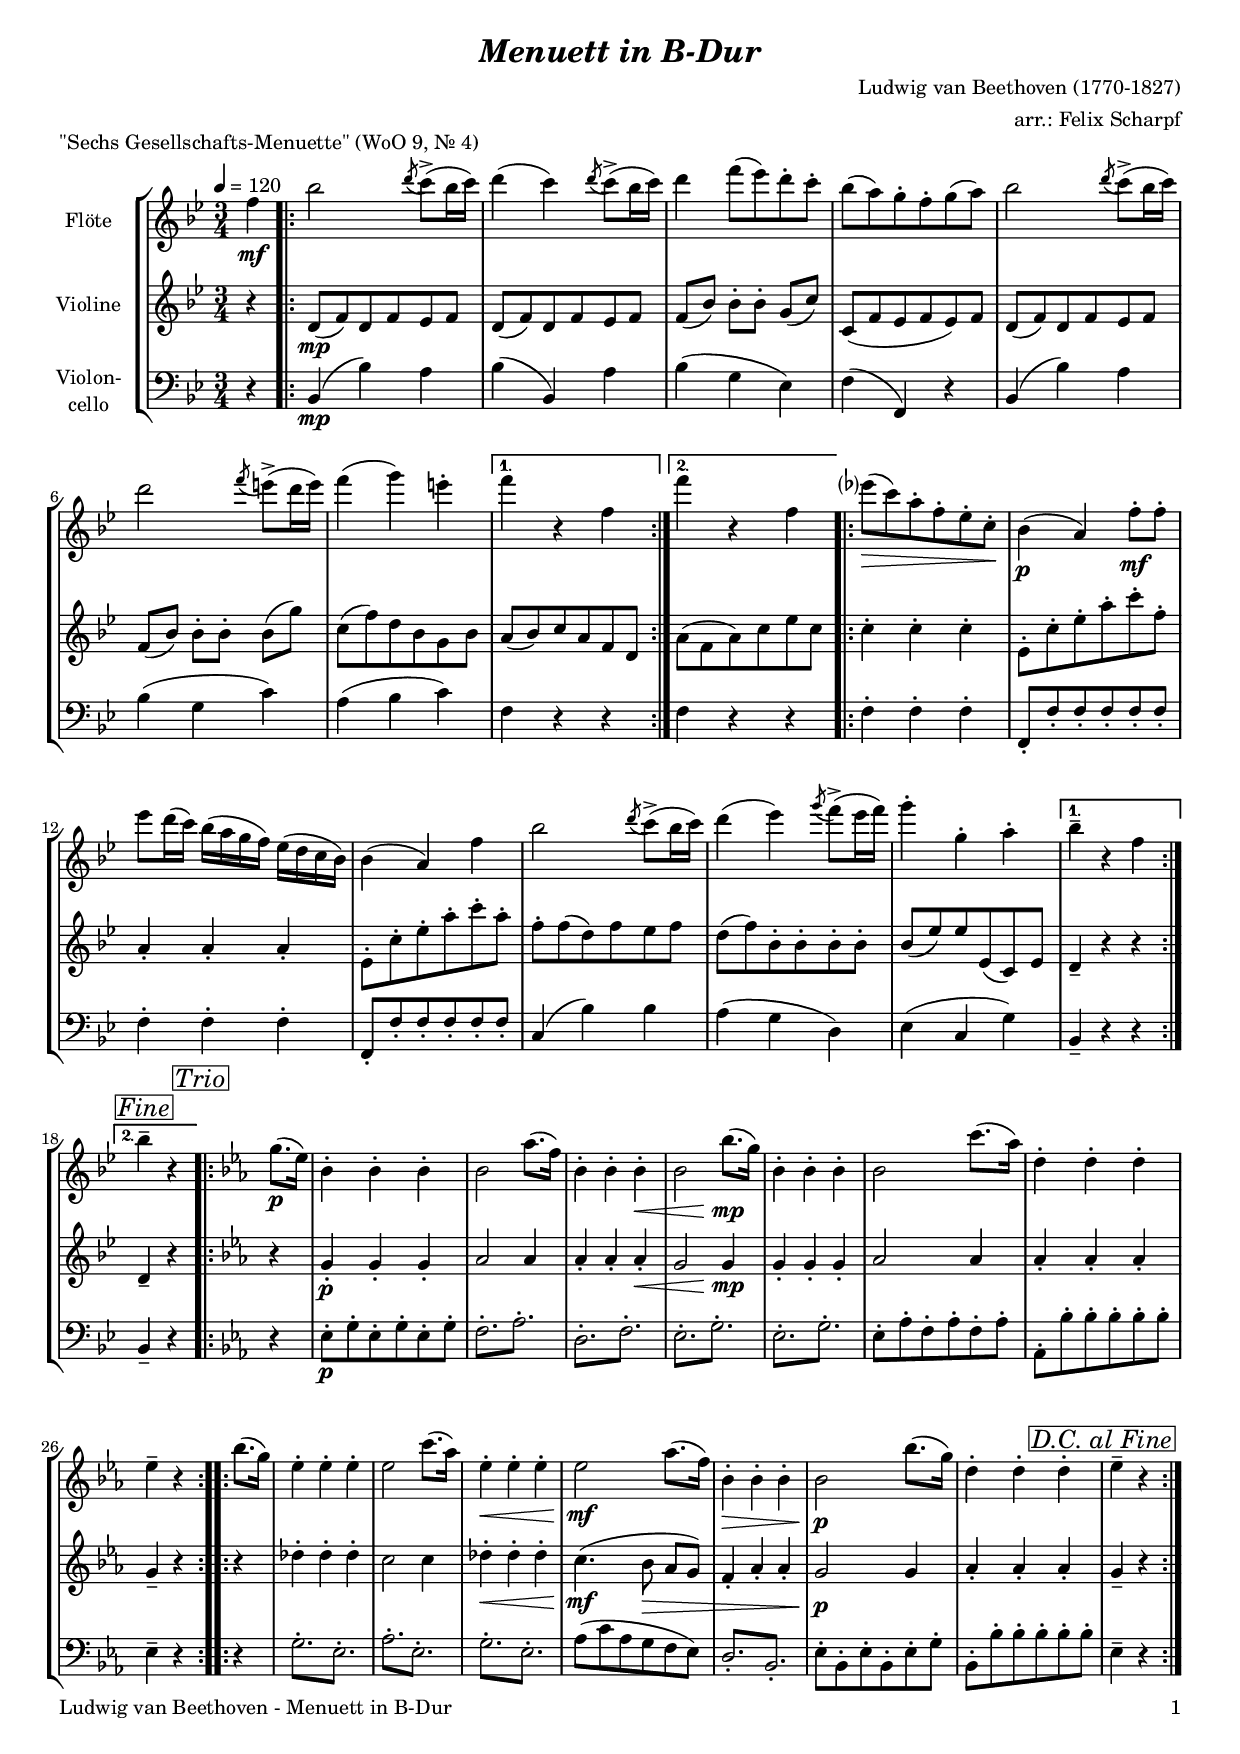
\version "2.24.4"
\include "deutsch.ly"

#(set-global-staff-size 17.5)

\header {
  title     = \markup \bold \italic "Menuett in B-Dur"
  composer  = "Ludwig van Beethoven (1770-1827)"
  arranger  = "arr.: Felix Scharpf"
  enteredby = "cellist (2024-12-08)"
  piece     = "\"Sechs Gesellschafts-Menuette\" (WoO 9, Nr. 4)"
}

voiceconsts = {
  \key b \major
  \time 3/4
  \clef "treble"
%  \numericTimeSignature
  \compressEmptyMeasures
  % Set default beaming for all staves
%  \set Timing.beamExceptions = #'()
%  \set Timing.baseMoment     = #(ly:make-moment 1 4)
%  \set Timing.beatStructure  = #'(1 1 1)
  \tempo 4=120
}

mifl = "flute"
mist = "string ensemble 1"
mivl = "violin"
miba = "cello"
mipz = "pizzicato strings"

dcaf = \mark \markup \box \italic "D.C. al Fine"
fine = \mark \markup \box \italic "Fine"
trio = { \key c \minor \mark \markup \box \italic "Trio" }

va = \relative c'' {
  \voiceconsts

  \partial 4 f4\mf
  \repeat volta 2 {
    b2 \acciaccatura d8 c(-> b16 c)
    d4( c) \acciaccatura d8 c(-> b16 c)
    d4 f8( es) d-. c-.
    b( a) g-. f-. g( a)
    b2 \acciaccatura d8 c(-> b16 c)
    d2 \acciaccatura f8 e(-> d16 e)

    f4( g) e-.
  }
  \alternative {
    { f r f, }
    { f' r f, }
  }
  \repeat volta 2 {
    es'?8(\> c) a-. f-. es-. c-.\!
    b4(\p a) f'8-.\mf f-.
    es' d16( c) b( a g f) es( d c b)
    b4( a) f'

    b2 \acciaccatura d8 c(-> b16 c)
    d4( es) \acciaccatura g8 f(-> es16 f)
    g4-. g,-. a-.
  }
  \alternative {
    { b-- r f }
    { \fine b-- r }
  } \trio
  \repeat volta 2 {
    g8.(\p es16)
    b4-. b-. b-.
    b2 as'8.( f16)

    b,4-. b-. b-.\<
    b2 b'8.(\!\mp g16)
    b,4-. b-. b-.
    b2 c'8.( as16)
    d,4-. d-. d-.
    es-- r
  }
  \repeat volta 2 {
    b'8.( g16)
    es4-. es-. es-.
    es2 c'8.( as16)

    es4-.\< es-. es-.
    es2\!\mf as8.( f16)
    b,4-.\> b-. b-.
    b2\!\p b'8.( g16)
    d4-. d-. d-. \dcaf
    \partial 2 es-- r
  }
}

vb = \relative c' {
  \voiceconsts

  \partial 4 r4
  \repeat volta 2 {
    d8(\mp f) d f es f
    d( f) d f es f
    f( b) b[-. b]-. g( c)
    c,( f es f es) f
    d( f) d f es f
    f( b) b[-. b]-. b( g')
    
    c,( f) d b g b
  }
  \alternative {
    { a( b) c a f d }
    { a'( f a) c es c }
  }
  \repeat volta 2 {
    c4-. c-. c-.
    es,8-. c'-. es-. a-. c-. f,-.
    a,4-. a-. a-.
    es8-. c'-. es-. a-. c-. a-.

    f-. f( d) f es f
    d( f) b,-. b-. b-. b-.
    b( es) es es,( c) es
  }
  \alternative {
    { d4-- r r }
    { \fine d4-- r }
  } \trio
  \repeat volta 2 {
    r
    g-.\p g-. g-.
    as2 as4
    as-. as-. as-.\<

    g2 g4\!\mp
    g-. g-. g-.
    as2 as4
    as-. as-. as-.
    g-- r
  }
  \repeat volta 2 {
    r
    des'-. des-. des-.
    c2 c4
    des-.\< des-. des-.
    c4.(\!\mf b8\> as[ g])
    f4-. as-. as-.

    g2\!\p g4
    as-. as-. as-. \dcaf
    \partial 2 g-- r
  }
}

vc = \relative c {
  \voiceconsts
  \clef "bass"
  
  \partial 4 r4
  \repeat volta 2 {
    b(\mp b') a
    b( b,) a'
    b( g es)
    f( f,) r
    b( b') a
    b( g c)
    a( b c)
  }
  \alternative {
    { f, r r }
    { f r r }
  }
  \repeat volta 2 {
    f-. f-. f-.

    f,8-. f'-. f-. f-. f-. f-.
    f4-. f-. f-.
    f,8-. f'-. f-. f-. f-. f-.
    c4( b') b
    a( g d)
    es( c g')
  }
  \alternative {
    { b,-- r r }
    { \fine b-- r }
  } \trio
  \repeat volta 2 {
    r
    es8-.\p g-. es-. g-. es-. g-.
    \repeat tremolo 3 { f-. as-. }
    \repeat tremolo 3 { d,-. f-. }
    \repeat tremolo 3 { es-. g-. }
    \repeat tremolo 3 { es-. g-. }
    es-. as-. f-. as-. f-. as-.
    as,-. b'-. b-. b-. b-. b-.

    es,4-- r
  }
  \repeat volta 2 {
    r
    \repeat tremolo 3 { g8-. es-. }
    \repeat tremolo 3 { as-. es-. }
    \repeat tremolo 3 { g-. es-. }
    as( c as g f es)
    \repeat tremolo 3 { d-. b-. }
    es-. b-. es-. b-. es-. g-.

    b,-. b'-. b-. b-. b-. b-. \dcaf
    es,4-- r
  }
}


music = \new StaffGroup <<
      \new Staff {
	\set Staff.midiInstrument = \mifl
	\set Staff.instrumentName = \markup \center-column { "Flöte" }
	\transpose b b { \va }
      }

      \new Staff {
	\set Staff.midiInstrument = \mivl
	\set Staff.instrumentName = \markup \center-column { "Violine" }
	\transpose b b { \vb }
      }

      \new Staff {
	\set Staff.midiInstrument = \miba
	\set Staff.instrumentName = \markup \center-column { "Violon-" "cello" }
	\transpose b b { \vc }
      }
>>

\book {
   \paper {
    print-page-number = ##t
    print-first-page-number = ##t
    ragged-last-bottom = ##f
    oddHeaderMarkup = \markup \null
    evenHeaderMarkup = \markup \null
    oddFooterMarkup = \markup {
      \fill-line {
        \if \should-print-page-number
        "Ludwig van Beethoven - Menuett in B-Dur" \fromproperty #'page:page-number-string
      }
    }
    evenFooterMarkup = \oddFooterMarkup
  } \score {
    \music
    \layout {}
  }

  \score {
    \unfoldRepeats \music

    \midi {
      \context {
        \Score
      }
    }
  }
}